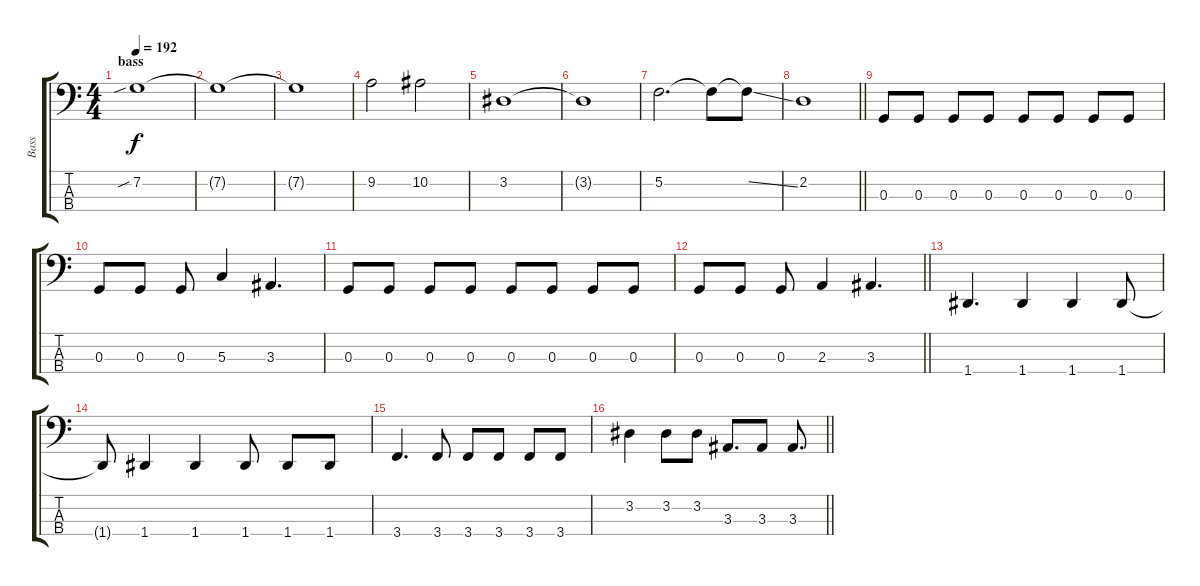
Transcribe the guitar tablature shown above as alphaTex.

\track ("Bass" "Bass") {instrument electricbassfinger}
\staff {score tabs}
\tuning (F2 C2 G1 D1) {hide}
\ts (4 4)
\section ("" "bass")
\tempo 192
\clef f4
\ks c
7.2{sib}.1{dy f} |
7.2{t}.1 |
7.2{t}.1 |
9.2.2 10.2.2 |
3.2.1 |
3.2{t}.1 |
5.2.2{d} 5.2{t}.8 5.2{ss t}.8 |
\barLineRight lightlight
2.2.1 |
\section ("" "")
0.3.8 0.3.8 0.3.8 0.3.8 0.3.8 0.3.8 0.3.8 0.3.8 |
0.3.8 0.3.8 0.3.8 5.3.4 3.3.4{d} |
0.3.8 0.3.8 0.3.8 0.3.8 0.3.8 0.3.8 0.3.8 0.3.8 |
\barLineRight lightlight
0.3.8 0.3.8 0.3.8 2.3.4 3.3.4{d} |
1.4.4{d} 1.4.4 1.4.4 1.4.8 |
1.4{t}.8 1.4.4 1.4.4 1.4.8 1.4.8 1.4.8 |
3.4.4{d} 3.4.8 3.4.8 3.4.8 3.4.8 3.4.8 |
\barLineRight lightlight
3.2.4 3.2.8 3.2.8 3.3.8{d} 3.3.8 3.3.8{d}
